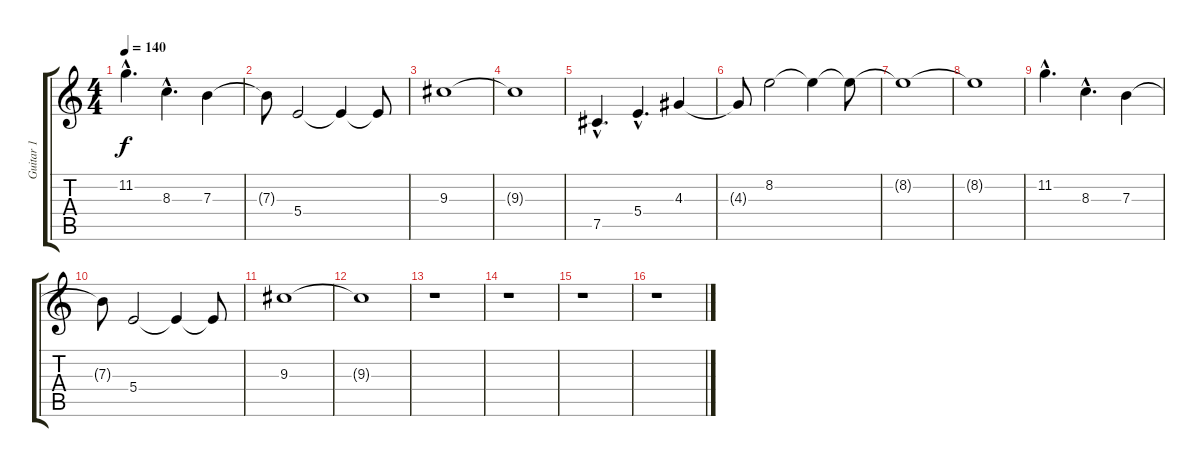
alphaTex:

\track ("Guitar 1" "Guitar 1") {instrument distortionguitar}
\staff {score tabs}
\tuning (Db4 Ab3 E3 B2 Gb2 Db2) {hide}
\ts (4 4)
\tempo 140
\clef g2
\ks c
11.2{hac}.4{d dy f} 8.3{hac}.4{d} 7.3.4 |
7.3{t}.8 5.4.2 5.4{t}.4 5.4{t}.8 |
9.3.1 |
9.3{t}.1 |
7.5{hac}.4{d} 5.4{hac}.4{d} 4.3.4 |
4.3{t}.8 8.2.2 8.2{t}.4 8.2{t}.8 |
8.2{t}.1 |
8.2{t}.1 |
11.2{hac}.4{d} 8.3{hac}.4{d} 7.3.4 |
7.3{t}.8 5.4.2 5.4{t}.4 5.4{t}.8 |
9.3.1 |
9.3{t}.1 |
r.1 |
r.1 |
r.1 |
r.1
